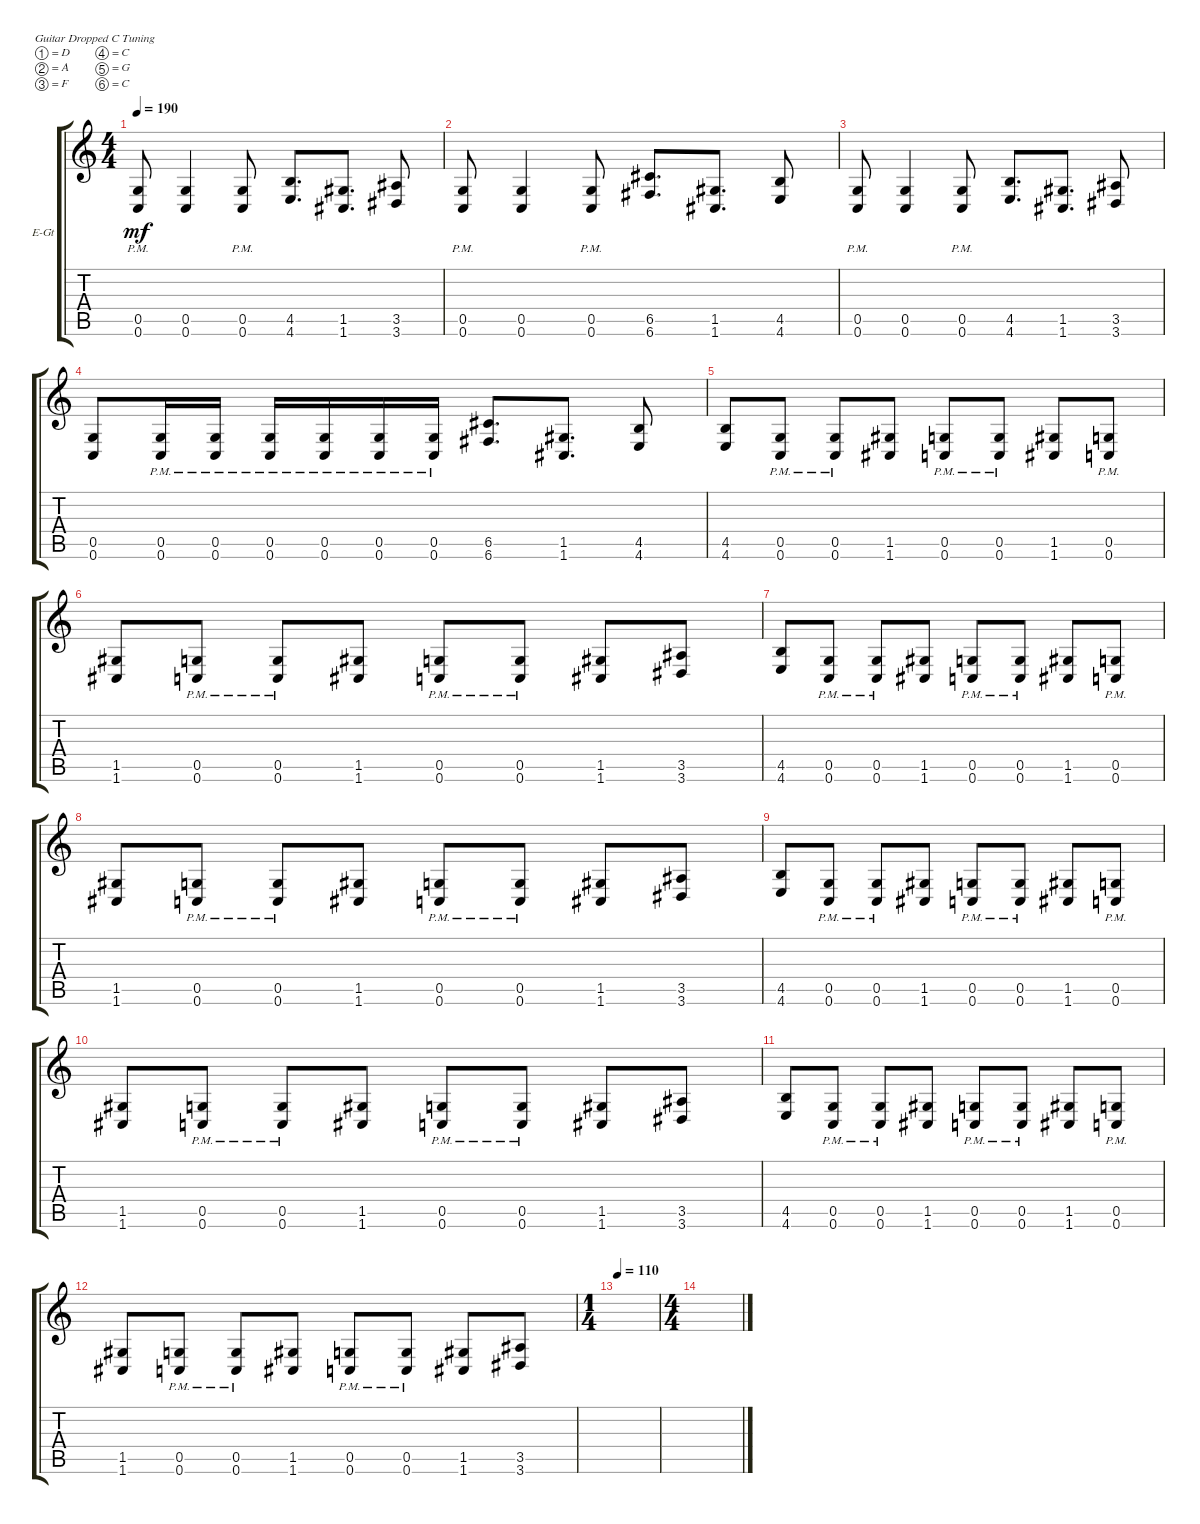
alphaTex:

\bracketExtendMode groupsimilarinstruments
\firstSystemTrackNameOrientation horizontal
\otherSystemsTrackNameOrientation horizontal
\track ("Electric Guitar 1" "E-Gt") {instrument distortionguitar}
\staff {score tabs}
\tuning (D4 A3 F3 C3 G2 C2)
\ts (4 4)
\tempo 190
\clef g2
\ks c
(0.6{pm} 0.5{pm}).8{dy mf} (0.6 0.5).4 (0.6{pm} 0.5{pm}).8 (4.5 4.6).8{d} (1.6 1.5).8{d} (3.5 3.6).8 |
(0.6{pm} 0.5{pm}).8 (0.6 0.5).4 (0.6{pm} 0.5{pm}).8 (6.5 6.6).8{d} (1.6 1.5).8{d} (4.5 4.6).8 |
(0.6{pm} 0.5{pm}).8 (0.6 0.5).4 (0.6{pm} 0.5{pm}).8 (4.5 4.6).8{d} (1.6 1.5).8{d} (3.5 3.6).8 |
(0.6 0.5).8 (0.6{pm} 0.5{pm}).16 (0.6{pm} 0.5{pm}).16 (0.6{pm} 0.5{pm}).16 (0.6{pm} 0.5{pm}).16 (0.6{pm} 0.5{pm}).16 (0.6{pm} 0.5{pm}).16 (6.5 6.6).8{d} (1.6 1.5).8{d} (4.5 4.6).8 |
(4.6 4.5).8 (0.5{pm} 0.6{pm}).8 (0.6{pm} 0.5{pm}).8 (1.6 1.5).8 (0.5{pm} 0.6{pm}).8 (0.6{pm} 0.5{pm}).8 (1.5 1.6).8 (0.6{pm} 0.5{pm}).8 |
(1.6 1.5).8 (0.5{pm} 0.6{pm}).8 (0.6{pm} 0.5{pm}).8 (1.6 1.5).8 (0.5{pm} 0.6{pm}).8 (0.6{pm} 0.5{pm}).8 (1.5 1.6).8 (3.6 3.5).8 |
(4.6 4.5).8 (0.5{pm} 0.6{pm}).8 (0.6{pm} 0.5{pm}).8 (1.6 1.5).8 (0.5{pm} 0.6{pm}).8 (0.6{pm} 0.5{pm}).8 (1.5 1.6).8 (0.6{pm} 0.5{pm}).8 |
(1.6 1.5).8 (0.5{pm} 0.6{pm}).8 (0.6{pm} 0.5{pm}).8 (1.6 1.5).8 (0.5{pm} 0.6{pm}).8 (0.6{pm} 0.5{pm}).8 (1.5 1.6).8 (3.6 3.5).8 |
(4.6 4.5).8 (0.5{pm} 0.6{pm}).8 (0.6{pm} 0.5{pm}).8 (1.6 1.5).8 (0.5{pm} 0.6{pm}).8 (0.6{pm} 0.5{pm}).8 (1.5 1.6).8 (0.6{pm} 0.5{pm}).8 |
(1.6 1.5).8 (0.5{pm} 0.6{pm}).8 (0.6{pm} 0.5{pm}).8 (1.6 1.5).8 (0.5{pm} 0.6{pm}).8 (0.6{pm} 0.5{pm}).8 (1.5 1.6).8 (3.6 3.5).8 |
(4.6 4.5).8 (0.5{pm} 0.6{pm}).8 (0.6{pm} 0.5{pm}).8 (1.6 1.5).8 (0.5{pm} 0.6{pm}).8 (0.6{pm} 0.5{pm}).8 (1.5 1.6).8 (0.6{pm} 0.5{pm}).8 |
(1.6 1.5).8 (0.5{pm} 0.6{pm}).8 (0.6{pm} 0.5{pm}).8 (1.6 1.5).8 (0.5{pm} 0.6{pm}).8 (0.6{pm} 0.5{pm}).8 (1.5 1.6).8 (3.6 3.5).8 |
\ts (1 4)
\tempo 110
|
\ts (4 4)
